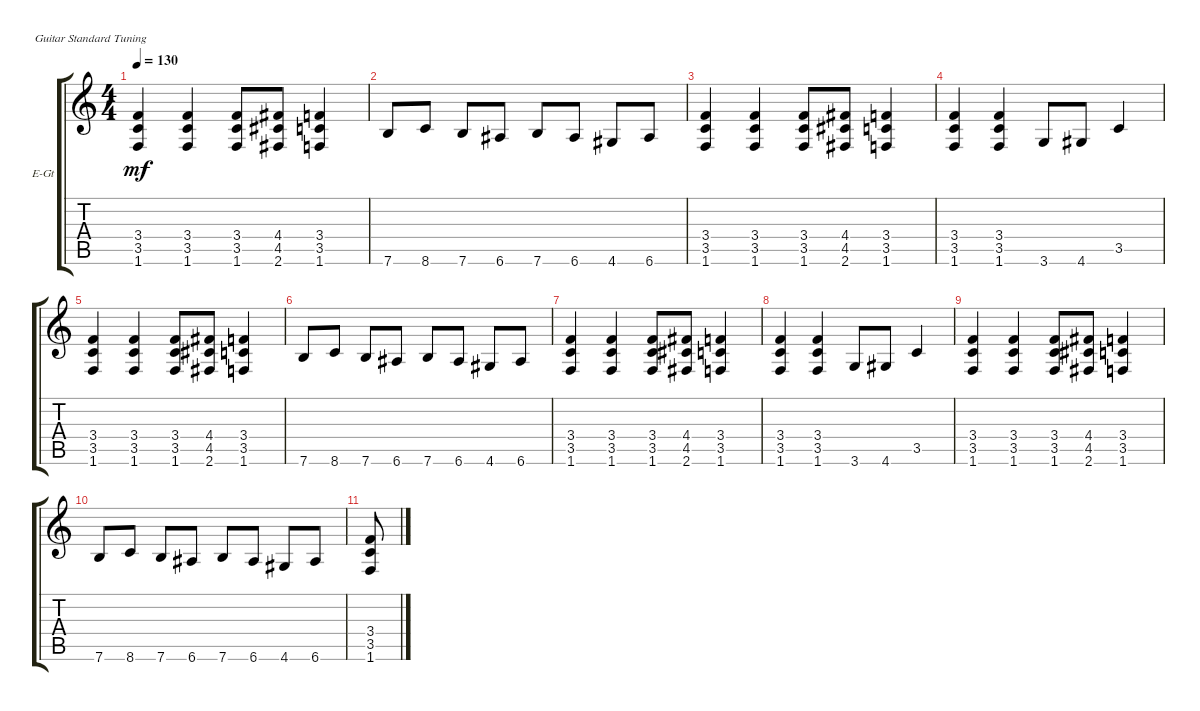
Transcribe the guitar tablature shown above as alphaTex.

\defaultSystemsLayout 4
\bracketExtendMode groupsimilarinstruments
\firstSystemTrackNameOrientation horizontal
\otherSystemsTrackNameOrientation horizontal
\track ("Electric Guitar" "E-Gt") {instrument distortionguitar}
\staff {score tabs}
\tuning (E4 B3 G3 D3 A2 E2)
\ts (4 4)
\tempo 130
\clef g2
\ks c
(1.6 3.5 3.4).4{dy mf} (1.6 3.5 3.4).4 (1.6 3.5 3.4).8 (2.6 4.5 4.4).8 (1.6 3.5 3.4).4 |
7.6.8 8.6.8 7.6.8 6.6.8 7.6.8 6.6.8 4.6.8 6.6.8 |
(1.6 3.5 3.4).4 (1.6 3.5 3.4).4 (1.6 3.5 3.4).8 (2.6 4.5 4.4).8 (1.6 3.5 3.4).4 |
(1.6 3.5 3.4).4 (1.6 3.5 3.4).4 3.6.8 4.6.8 3.5.4 |
(1.6 3.5 3.4).4 (1.6 3.5 3.4).4 (1.6 3.5 3.4).8 (2.6 4.5 4.4).8 (1.6 3.5 3.4).4 |
7.6.8 8.6.8 7.6.8 6.6.8 7.6.8 6.6.8 4.6.8 6.6.8 |
(1.6 3.5 3.4).4 (1.6 3.5 3.4).4 (1.6 3.5 3.4).8 (2.6 4.5 4.4).8 (1.6 3.5 3.4).4 |
(1.6 3.5 3.4).4 (1.6 3.5 3.4).4 3.6.8 4.6.8 3.5.4 |
(1.6 3.5 3.4).4 (1.6 3.5 3.4).4 (1.6 3.5 3.4).8 (2.6 4.5 4.4).8 (1.6 3.5 3.4).4 |
7.6.8 8.6.8 7.6.8 6.6.8 7.6.8 6.6.8 4.6.8 6.6.8 |
(1.6 3.5 3.4).8
